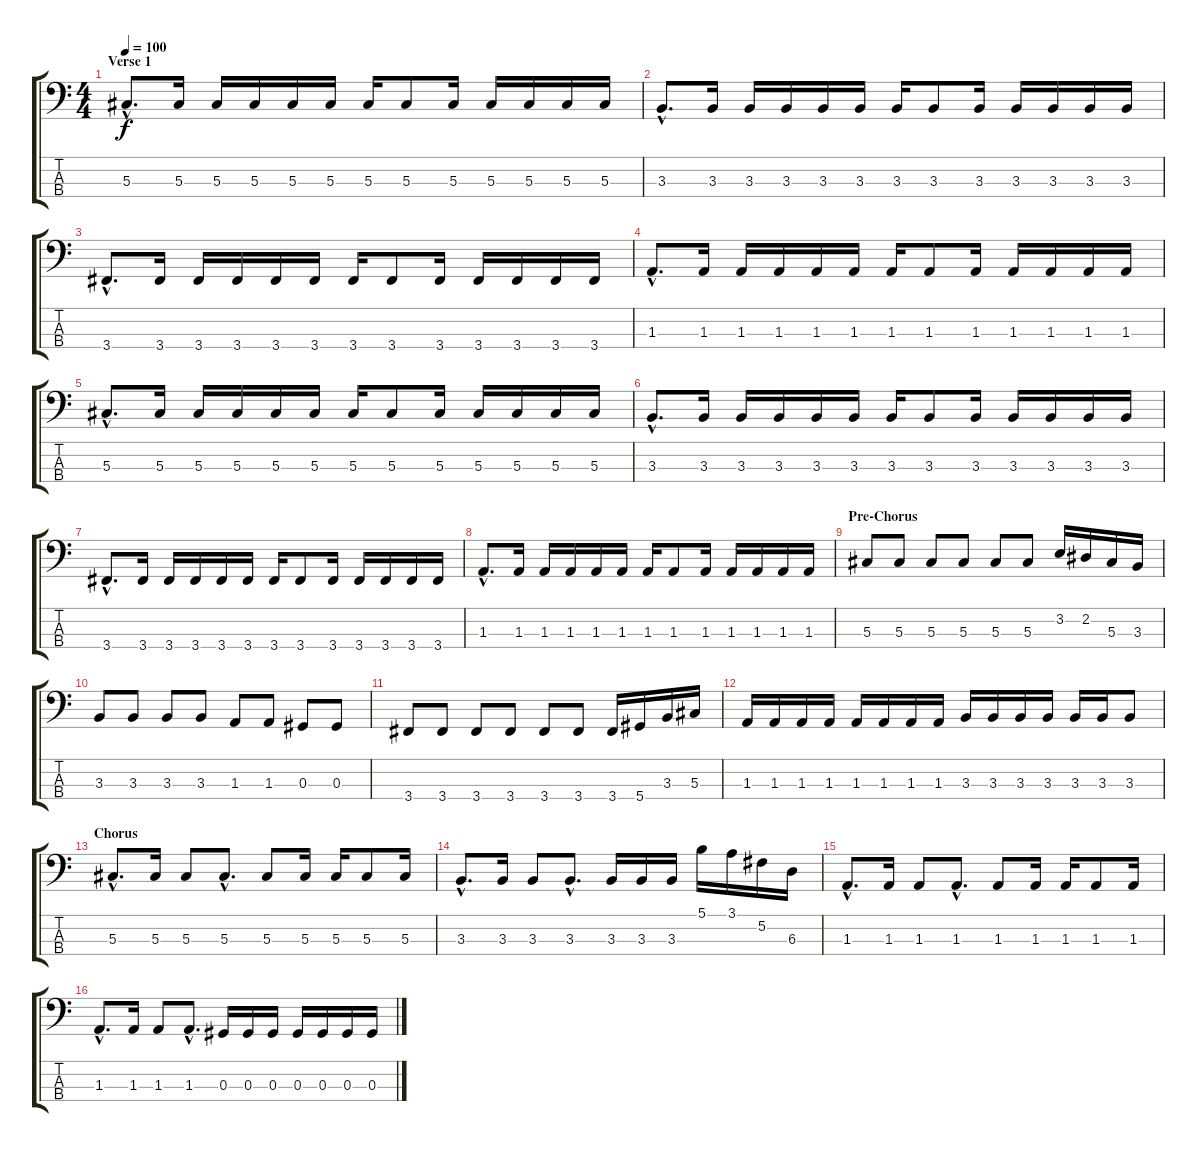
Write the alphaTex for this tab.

\track "" {instrument electricbasspick}
\staff {score tabs}
\tuning (Gb2 Db2 Ab1 Eb1) {hide}
\ts (4 4)
\section ("" "Verse 1")
\tempo 100
\clef f4
\ks c
5.3{hac}.8{d dy f} 5.3.16 5.3.16 5.3.16 5.3.16 5.3.16 5.3.16 5.3.8 5.3.16 5.3.16 5.3.16 5.3.16 5.3.16 |
3.3{hac}.8{d} 3.3.16 3.3.16 3.3.16 3.3.16 3.3.16 3.3.16 3.3.8 3.3.16 3.3.16 3.3.16 3.3.16 3.3.16 |
3.4{hac}.8{d} 3.4.16 3.4.16 3.4.16 3.4.16 3.4.16 3.4.16 3.4.8 3.4.16 3.4.16 3.4.16 3.4.16 3.4.16 |
1.3{hac}.8{d} 1.3.16 1.3.16 1.3.16 1.3.16 1.3.16 1.3.16 1.3.8 1.3.16 1.3.16 1.3.16 1.3.16 1.3.16 |
5.3{hac}.8{d} 5.3.16 5.3.16 5.3.16 5.3.16 5.3.16 5.3.16 5.3.8 5.3.16 5.3.16 5.3.16 5.3.16 5.3.16 |
3.3{hac}.8{d} 3.3.16 3.3.16 3.3.16 3.3.16 3.3.16 3.3.16 3.3.8 3.3.16 3.3.16 3.3.16 3.3.16 3.3.16 |
3.4{hac}.8{d} 3.4.16 3.4.16 3.4.16 3.4.16 3.4.16 3.4.16 3.4.8 3.4.16 3.4.16 3.4.16 3.4.16 3.4.16 |
1.3{hac}.8{d} 1.3.16 1.3.16 1.3.16 1.3.16 1.3.16 1.3.16 1.3.8 1.3.16 1.3.16 1.3.16 1.3.16 1.3.16 |
\section ("" "Pre-Chorus")
5.3.8 5.3.8 5.3.8 5.3.8 5.3.8 5.3.8 3.2.16 2.2.16 5.3.16 3.3.16 |
3.3.8 3.3.8 3.3.8 3.3.8 1.3.8 1.3.8 0.3.8 0.3.8 |
3.4.8 3.4.8 3.4.8 3.4.8 3.4.8 3.4.8 3.4.16 5.4.16 3.3.16 5.3.16 |
1.3.16 1.3.16 1.3.16 1.3.16 1.3.16 1.3.16 1.3.16 1.3.16 3.3.16 3.3.16 3.3.16 3.3.16 3.3.16 3.3.16 3.3.8 |
\section ("" "Chorus")
5.3{hac}.8{d} 5.3.16 5.3.8 5.3{hac}.8{d} 5.3.8 5.3.16 5.3.16 5.3.8 5.3.16 |
3.3{hac}.8{d} 3.3.16 3.3.8 3.3{hac}.8{d} 3.3.16 3.3.16 3.3.16 5.1.16 3.1.16 5.2.16 6.3.16 |
1.3{hac}.8{d} 1.3.16 1.3.8 1.3{hac}.8{d} 1.3.8 1.3.16 1.3.16 1.3.8 1.3.16 |
1.3{hac}.8{d} 1.3.16 1.3.8 1.3{hac}.8{d} 0.3.16 0.3.16 0.3.16 0.3.16 0.3.16 0.3.16 0.3.16
